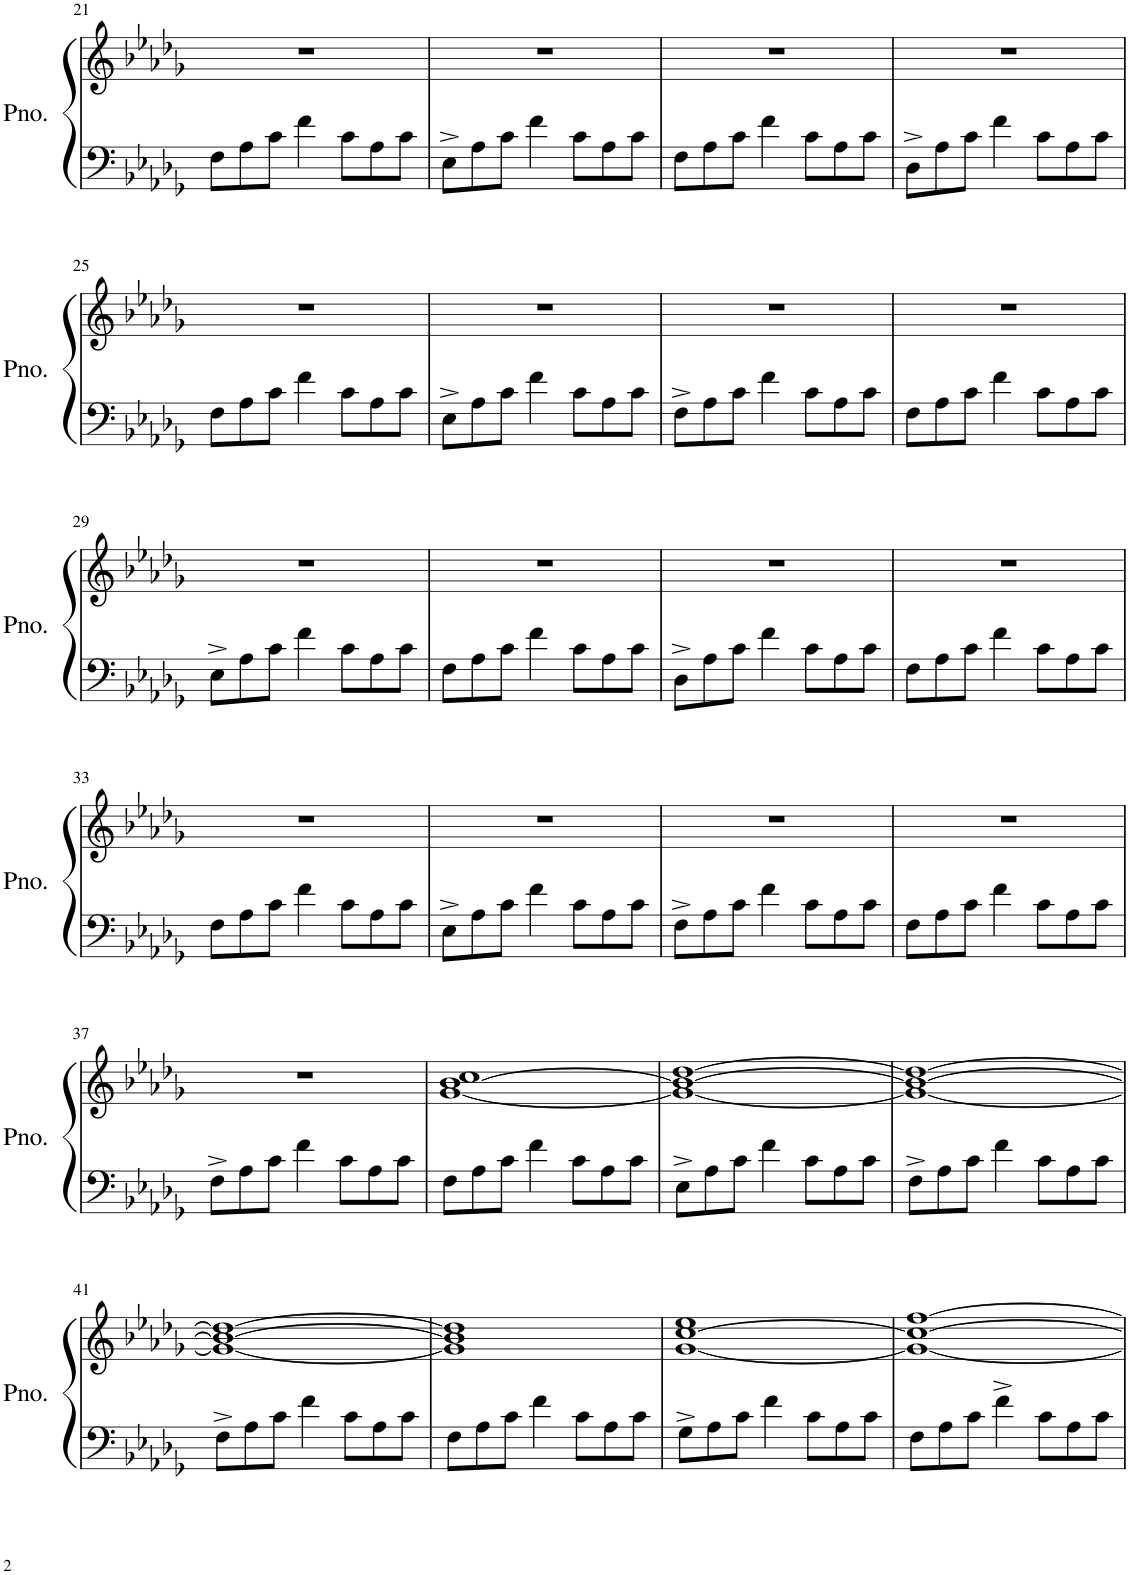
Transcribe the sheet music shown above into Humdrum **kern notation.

**kern	**kern
*part1	*part1
*staff2	*staff1
*I"Piano	*
*I'Pno.	*
!!LO:PB:g=z
*clefF4	*clefG2
*k[b-e-a-d-g-]	*k[b-e-a-d-g-]
*M4/4	*M4/4
=21	=21
8F\L	1r
8A-\	.
8c\J	.
4f\	.
8c\L	.
8A-\	.
8c\J	.
=22	=22
8E-^\L	1r
8A-\	.
8c\J	.
4f\	.
8c\L	.
8A-\	.
8c\J	.
=23	=23
8F\L	1r
8A-\	.
8c\J	.
4f\	.
8c\L	.
8A-\	.
8c\J	.
=24	=24
8D-^\L	1r
8A-\	.
8c\J	.
4f\	.
8c\L	.
8A-\	.
8c\J	.
!!LO:LB:g=z
=25	=25
8F\L	1r
8A-\	.
8c\J	.
4f\	.
8c\L	.
8A-\	.
8c\J	.
=26	=26
8E-^\L	1r
8A-\	.
8c\J	.
4f\	.
8c\L	.
8A-\	.
8c\J	.
=27	=27
8F^\L	1r
8A-\	.
8c\J	.
4f\	.
8c\L	.
8A-\	.
8c\J	.
=28	=28
8F\L	1r
8A-\	.
8c\J	.
4f\	.
8c\L	.
8A-\	.
8c\J	.
!!LO:LB:g=z
=29	=29
8E-^\L	1r
8A-\	.
8c\J	.
4f\	.
8c\L	.
8A-\	.
8c\J	.
=30	=30
8F\L	1r
8A-\	.
8c\J	.
4f\	.
8c\L	.
8A-\	.
8c\J	.
=31	=31
8D-^\L	1r
8A-\	.
8c\J	.
4f\	.
8c\L	.
8A-\	.
8c\J	.
=32	=32
8F\L	1r
8A-\	.
8c\J	.
4f\	.
8c\L	.
8A-\	.
8c\J	.
!!LO:LB:g=z
=33	=33
8F\L	1r
8A-\	.
8c\J	.
4f\	.
8c\L	.
8A-\	.
8c\J	.
=34	=34
8E-^\L	1r
8A-\	.
8c\J	.
4f\	.
8c\L	.
8A-\	.
8c\J	.
=35	=35
8F^\L	1r
8A-\	.
8c\J	.
4f\	.
8c\L	.
8A-\	.
8c\J	.
=36	=36
8F\L	1r
8A-\	.
8c\J	.
4f\	.
8c\L	.
8A-\	.
8c\J	.
!!LO:LB:g=z
=37	=37
8F^\L	1r
8A-\	.
8c\J	.
4f\	.
8c\L	.
8A-\	.
8c\J	.
=38	=38
8F\L	[1g- [1b- 1cc
8A-\	.
8c\J	.
4f\	.
8c\L	.
8A-\	.
8c\J	.
=39	=39
8E-^\L	1g-_ 1b-_ [1dd-
8A-\	.
8c\J	.
4f\	.
8c\L	.
8A-\	.
8c\J	.
=40	=40
8F^\L	1g-_ 1b-_ 1dd-_
8A-\	.
8c\J	.
4f\	.
8c\L	.
8A-\	.
8c\J	.
!!LO:LB:g=z
=41	=41
8F^\L	1g-_ 1b-_ 1dd-_
8A-\	.
8c\J	.
4f\	.
8c\L	.
8A-\	.
8c\J	.
=42	=42
8F\L	1g-] 1b-] 1dd-]
8A-\	.
8c\J	.
4f\	.
8c\L	.
8A-\	.
8c\J	.
=43	=43
8G-^\L	[1g- [1cc 1ee-
8A-\	.
8c\J	.
4f\	.
8c\L	.
8A-\	.
8c\J	.
=44	=44
8F\L	1g-_ 1cc_ [1ff
8A-\	.
8c\J	.
4f^\	.
8c\L	.
8A-\	.
8c\J	.
=	=
*-	*-
